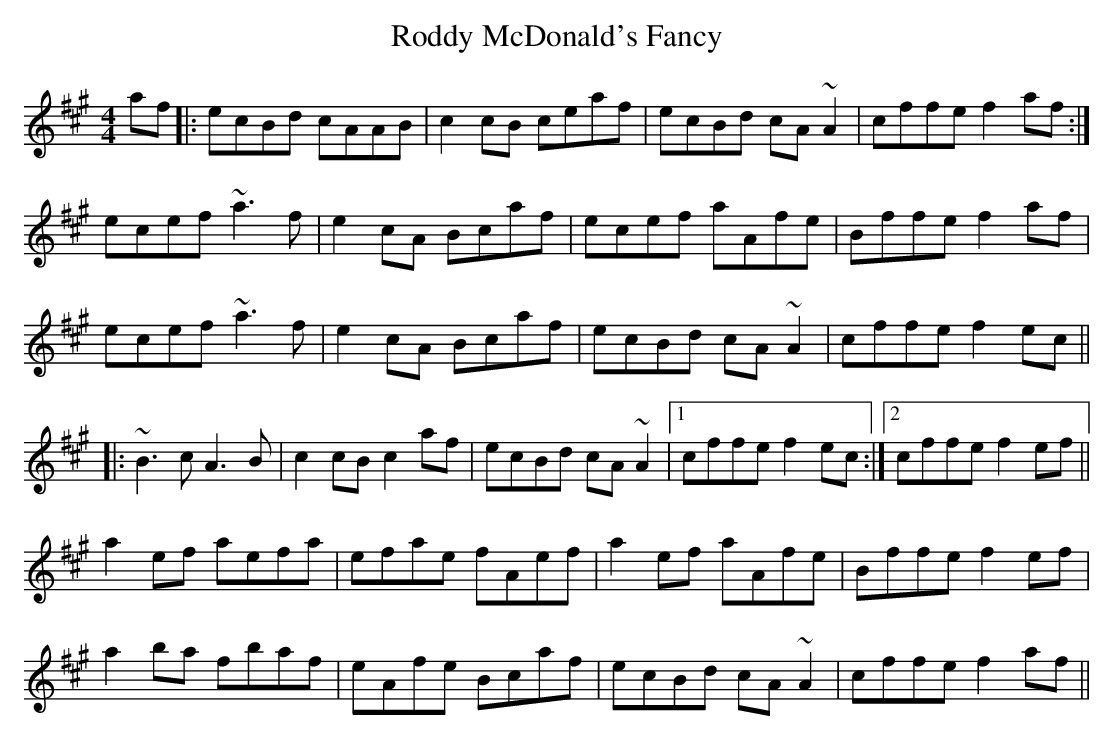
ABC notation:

X:1
T: Roddy McDonald's Fancy
M: 4/4
L: 1/8
K:Amaj
af|:ecBd cAAB|c2cB ceaf|ecBd cA~A2|cffe f2af:|
ecef ~a3f|e2cA Bcaf|ecef aAfe|Bffe f2af|
ecef ~a3f|e2cA Bcaf|ecBd cA~A2|cffe f2ec||
|:~B3c A3B|c2cB c2af|ecBd cA~A2|1 cffe f2ec:|2 cffe f2ef||
a2ef aefa|efae fAef|a2ef aAfe|Bffe f2ef|
a2ba fbaf|eAfe Bcaf|ecBd cA~A2|cffe f2af||
